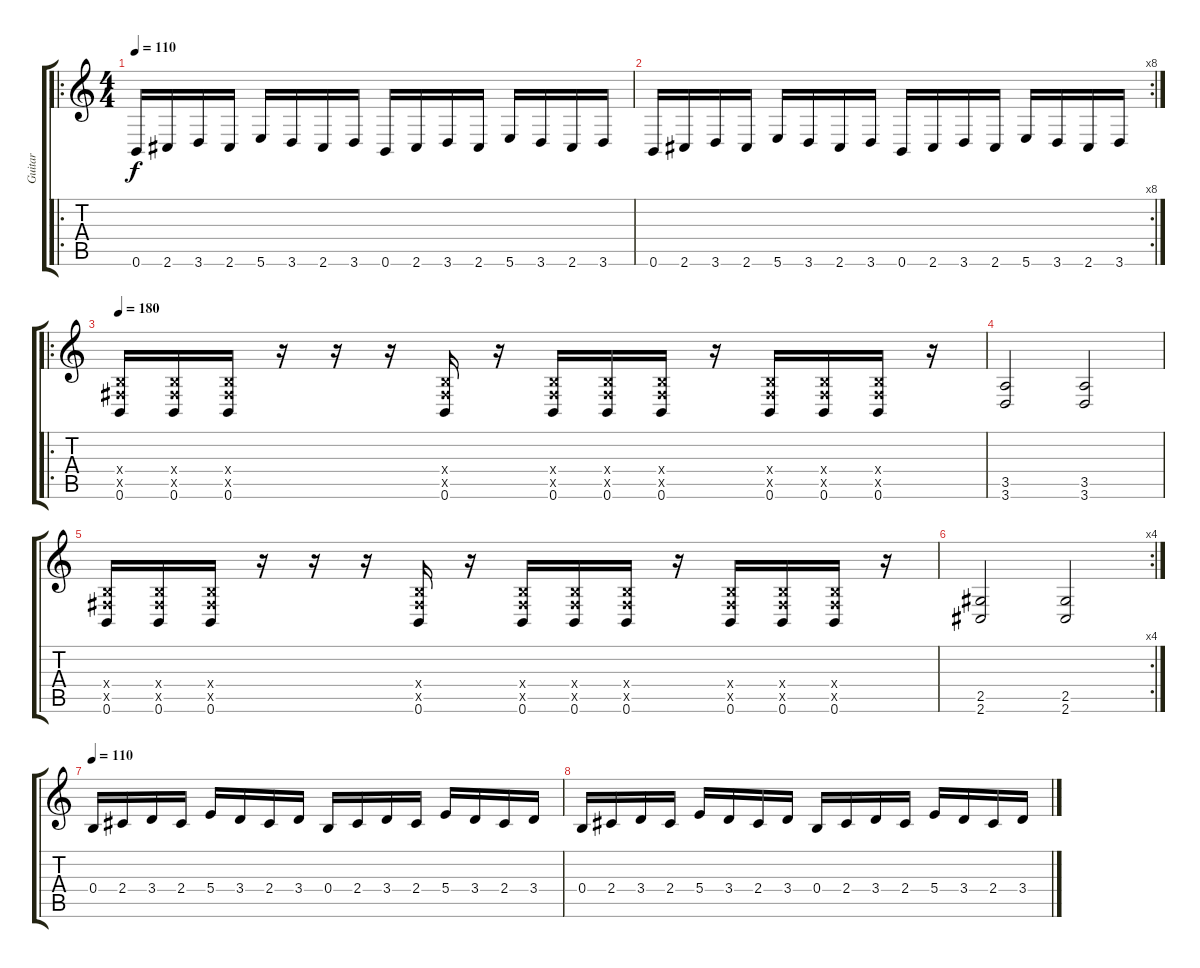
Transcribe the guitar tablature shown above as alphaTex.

\track ("Guitar" "Guitar") {instrument overdrivenguitar}
\staff {score tabs}
\tuning (Db4 Ab3 E3 B2 Gb2 B1) {hide}
\ro
\ts (4 4)
\tempo 110
\clef g2
\ks c
0.6.16{dy f} 2.6.16 3.6.16 2.6.16 5.6.16 3.6.16 2.6.16 3.6.16 0.6.16 2.6.16 3.6.16 2.6.16 5.6.16 3.6.16 2.6.16 3.6.16 |
\rc 8
0.6.16 2.6.16 3.6.16 2.6.16 5.6.16 3.6.16 2.6.16 3.6.16 0.6.16 2.6.16 3.6.16 2.6.16 5.6.16 3.6.16 2.6.16 3.6.16 |
\ro
\tempo 180
(0.4{x} 0.5{x} 0.6).16 (0.4{x} 0.5{x} 0.6).16 (0.4{x} 0.5{x} 0.6).16 r.16 r.16 r.16 (0.4{x} 0.5{x} 0.6).16 r.16 (0.4{x} 0.5{x} 0.6).16 (0.4{x} 0.5{x} 0.6).16 (0.4{x} 0.5{x} 0.6).16 r.16 (0.4{x} 0.5{x} 0.6).16 (0.4{x} 0.5{x} 0.6).16 (0.4{x} 0.5{x} 0.6).16 r.16 |
(3.5 3.6).2 (3.5 3.6).2 |
(0.4{x} 0.5{x} 0.6).16 (0.4{x} 0.5{x} 0.6).16 (0.4{x} 0.5{x} 0.6).16 r.16 r.16 r.16 (0.4{x} 0.5{x} 0.6).16 r.16 (0.4{x} 0.5{x} 0.6).16 (0.4{x} 0.5{x} 0.6).16 (0.4{x} 0.5{x} 0.6).16 r.16 (0.4{x} 0.5{x} 0.6).16 (0.4{x} 0.5{x} 0.6).16 (0.4{x} 0.5{x} 0.6).16 r.16 |
\rc 4
(2.5 2.6).2 (2.5 2.6).2 |
\tempo 110
0.4.16 2.4.16 3.4.16 2.4.16 5.4.16 3.4.16 2.4.16 3.4.16 0.4.16 2.4.16 3.4.16 2.4.16 5.4.16 3.4.16 2.4.16 3.4.16 |
0.4.16 2.4.16 3.4.16 2.4.16 5.4.16 3.4.16 2.4.16 3.4.16 0.4.16 2.4.16 3.4.16 2.4.16 5.4.16 3.4.16 2.4.16 3.4.16
